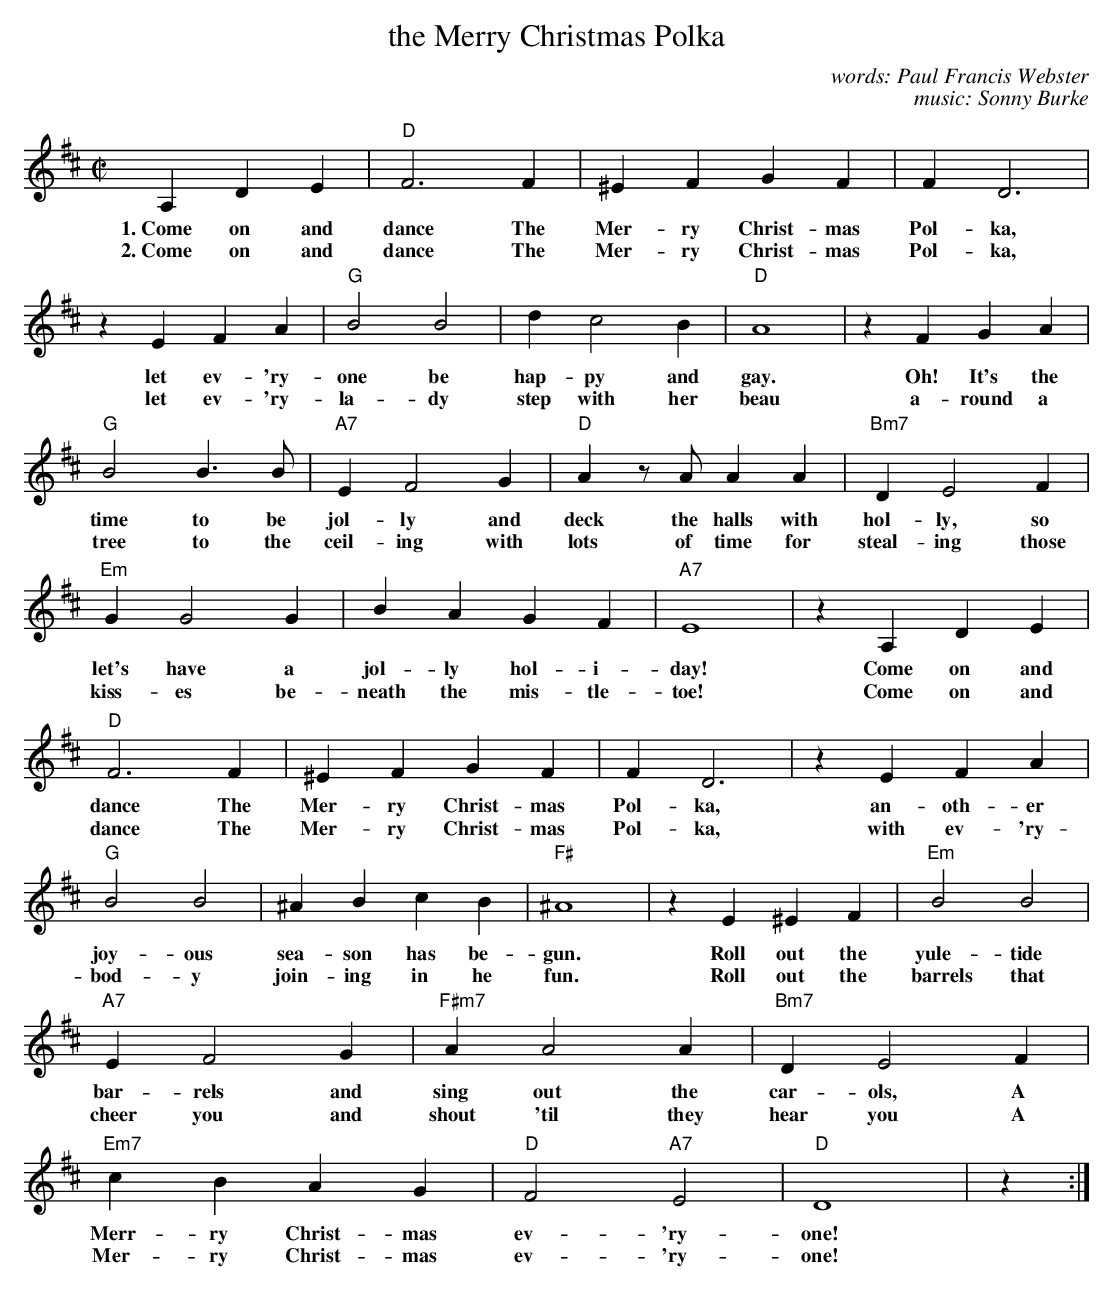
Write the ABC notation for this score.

X:1
T: the Merry Christmas Polka
C: words: Paul Francis Webster
C: music: Sonny Burke
M: C|
L: 1/4
K: D
A, DE | "D"F3 F | ^EF GF | FD3 | zE FA |
w: 1.~Come on and dance The Mer-ry Christ-mas  Pol-ka, let ev-'ry-
w: 2.~Come on and dance The Mer-ry Christ-mas  Pol-ka, let ev-'ry-
"G"B2 B2 | d c2 B | "D"A4 | zF GA | "G"B2 B>B |
w: one be hap-py and gay. Oh! It's the time to be
w: la-dy step with her beau a-round a tree to the
"A7"E F2 G | "D"Az/A/ AA | "Bm7"D E2 F | "Em"G G2 G | BA GF |
w: jol-ly and deck the halls with hol-ly, so let's have a jol-ly hol-i-
w: ceil-ing with lots of time for steal-ing those kiss-es be-neath the mis-tle-
"A7"E4 | zA, DE | "D"F3 F | ^EF GF | FD3 |
w: day! Come on and dance The Mer-ry Christ-mas Pol-ka,
w: toe! Come on and dance The Mer-ry Christ-mas Pol-ka,
zE FA | "G"B2 B2 | ^AB cB | "F#"^A4 | zE ^EF |
w: an-oth-er joy-ous sea-son has be-gun. Roll out the
w: with ev-'ry-bod-y join-ing in he fun. Roll out the
"Em"B2 B2 | "A7"E F2 G | "F#m7"A A2 A | "Bm7"D E2 F | "Em7"cB AG |
w: yule-tide bar-rels and sing out the car-ols, A Merr-ry Christ-mas
w: barrels that cheer you and shout 'til they hear you A Mer-ry Christ-mas
"D"F2 "A7"E2 | "D"D4 | z :|
w: ev-'ry-one!
w: ev-'ry-one!
